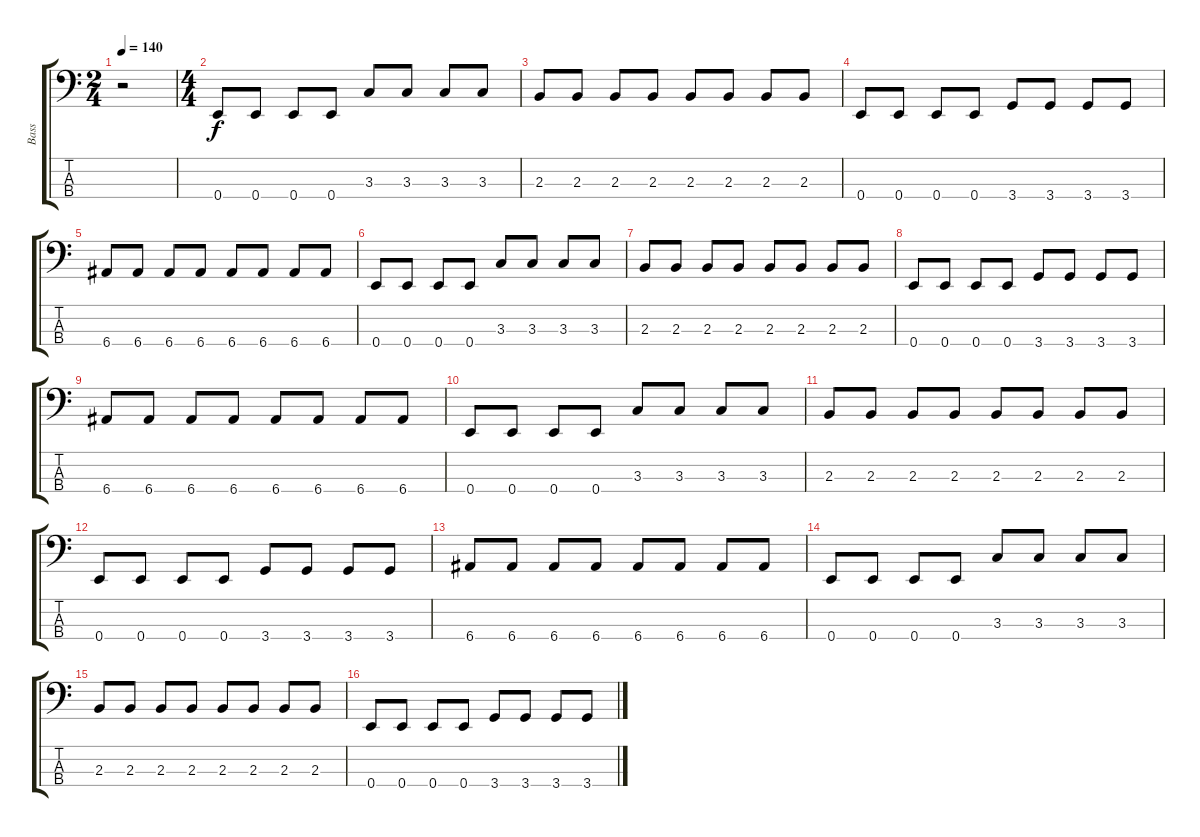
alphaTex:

\track ("Bass" "Bass") {instrument electricbasspick}
\staff {score tabs}
\tuning (G2 D2 A1 E1) {hide}
\ts (2 4)
\tempo 140
\clef f4
\ks c
r.2{dy f instrument electricbasspick} |
\ts (4 4)
0.4.8 0.4.8 0.4.8 0.4.8 3.3.8 3.3.8 3.3.8 3.3.8 |
2.3.8 2.3.8 2.3.8 2.3.8 2.3.8 2.3.8 2.3.8 2.3.8 |
0.4.8 0.4.8 0.4.8 0.4.8 3.4.8 3.4.8 3.4.8 3.4.8 |
6.4.8 6.4.8 6.4.8 6.4.8 6.4.8 6.4.8 6.4.8 6.4.8 |
0.4.8 0.4.8 0.4.8 0.4.8 3.3.8 3.3.8 3.3.8 3.3.8 |
2.3.8 2.3.8 2.3.8 2.3.8 2.3.8 2.3.8 2.3.8 2.3.8 |
0.4.8 0.4.8 0.4.8 0.4.8 3.4.8 3.4.8 3.4.8 3.4.8 |
6.4.8 6.4.8 6.4.8 6.4.8 6.4.8 6.4.8 6.4.8 6.4.8 |
0.4.8 0.4.8 0.4.8 0.4.8 3.3.8 3.3.8 3.3.8 3.3.8 |
2.3.8 2.3.8 2.3.8 2.3.8 2.3.8 2.3.8 2.3.8 2.3.8 |
0.4.8 0.4.8 0.4.8 0.4.8 3.4.8 3.4.8 3.4.8 3.4.8 |
6.4.8 6.4.8 6.4.8 6.4.8 6.4.8 6.4.8 6.4.8 6.4.8 |
0.4.8 0.4.8 0.4.8 0.4.8 3.3.8 3.3.8 3.3.8 3.3.8 |
2.3.8 2.3.8 2.3.8 2.3.8 2.3.8 2.3.8 2.3.8 2.3.8 |
0.4.8 0.4.8 0.4.8 0.4.8 3.4.8 3.4.8 3.4.8 3.4.8
